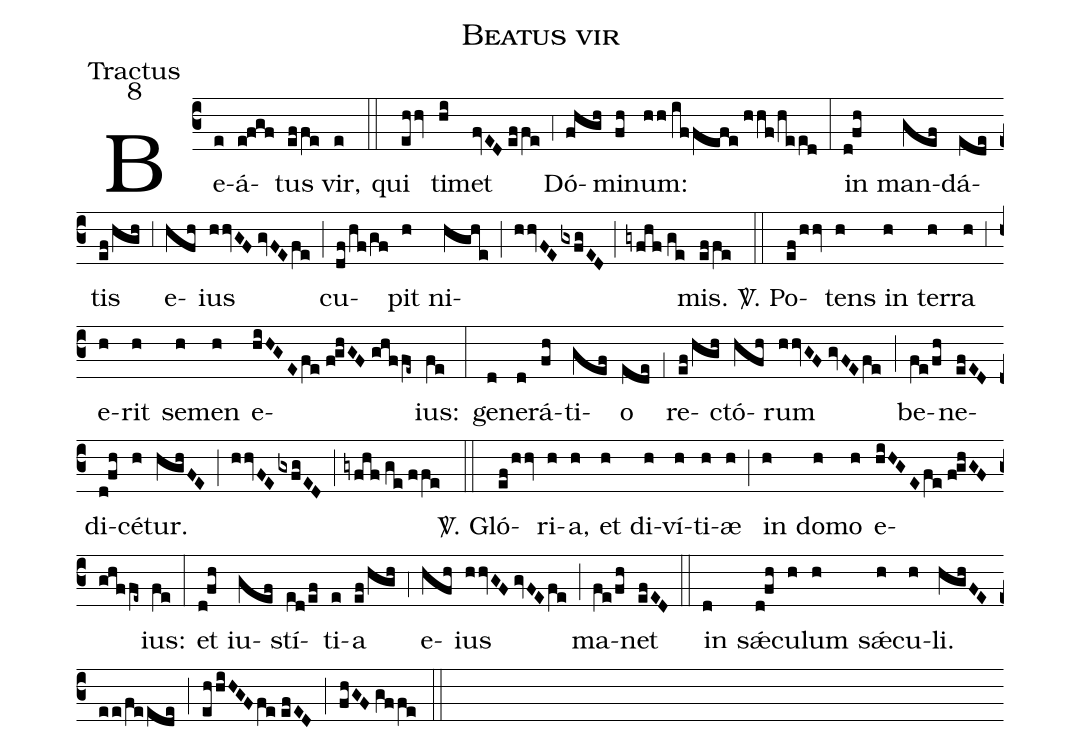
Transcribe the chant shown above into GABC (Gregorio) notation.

name:Beatus vir;
office-part:Tractus;
mode:8;
%%
(c3) Be(e)á(e!fgf)tus(effe) vir,(e) (::)
qui(ehhv) ti(hi)met(fvED//effe) (,4) Dó(fhgh)mi(fh)num:(hh//iffefe//hhf/heed) (:)
in(d!fh) man(gef)dá(ede)tis(ef/hgh) (,3) e(hfh)ius(hhvGF//gvFE/fe) (;) cu(df/hf/gf)pit(h) ni(hghe)(;)(hhvFE/gxfgED;gyfhf//ge)mis.(effe) (::)

<sp>V/</sp>. Po(ef/hhv)tens(h) in(h) ter(h)ra(h) (,3) e(h)rit(h) se(h)men(h) e(hiHGE/fe//f!ghGF//ghffe~)ius:(fe) (:)
ge(d)ne(d)rá(fh)ti(gef)o(ede) (,1) re(ef/hgh)ctó(hfh)rum(hhvGF//gvFE/fe) (;) be(fe/fh)ne(efED)di(d!fh)cé(h)tur.(hghFE) (;) (hhvFE/gxfgED) (;) (gyfhf//ge//ffe) (::)

<sp>V/</sp>. Gló(ef/hhv)ri(h)a,(h) et(h) di(h)ví(h)ti(h)æ(h) (;) in(h) do(h)mo(h) e(hiHGE/fe//f!ghGF//ghffe~)ius:(fe) (:)
et(d!fh) iu(gef)stí(ed/ef)ti(e)a(ef/hgh) (,4) e(hfh)ius(hhvGF//gvFE/fe) (;) ma(fe/fh)net(efED) (::)
in(d) s{<sp>'ae</sp>}(d!fh)cu(h)lum(h) s{<sp>'ae</sp>}(h)cu(h)li.(hghFE//ee/feede) (;) (ehhiHGF/fe//efED) (;) (fhGF//gffe) (::)
